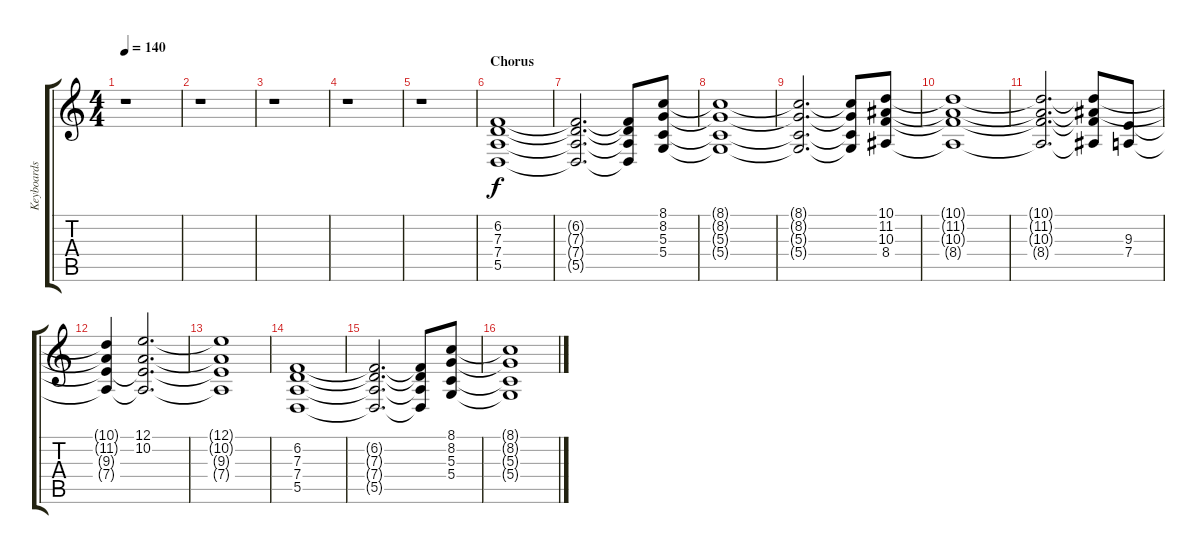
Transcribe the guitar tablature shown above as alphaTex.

\track ("Keyboards" "Keyboards") {instrument tremolostrings}
\staff {score tabs}
\tuning (E4 B3 G3 D3 A2 E2) {hide}
\ts (4 4)
\tempo 140
\clef g2
\ks c
r.1{dy f} |
r.1 |
r.1 |
r.1 |
r.1 |
\section ("" "Chorus")
(6.2 7.3 7.4 5.5).1 |
(6.2{t} 7.3{t} 7.4{t} 5.5{t}).2{d} (6.2{t} 7.3{t} 7.4{t} 5.5{t}).8 (8.1 8.2 5.3 5.4).8 |
(8.1{t} 8.2{t} 5.3{t} 5.4{t}).1 |
(8.1{t} 8.2{t} 5.3{t} 5.4{t}).2{d} (8.1{t} 8.2{t} 5.3{t} 5.4{t}).8 (10.1 11.2 10.3 8.4).8 |
(10.1{t} 11.2{t} 10.3{t} 8.4{t}).1 |
(10.1{t} 11.2{t} 10.3{t} 8.4{t}).2{d} (10.1{t} 11.2{t} 10.3{t} 8.4{t}).8 (9.3 7.4).8 |
(10.1{t} 11.2{t} 9.3{t} 7.4{t}).4 (12.1 10.2 9.3{t} 7.4{t}).2{d} |
(12.1{t} 10.2{t} 9.3{t} 7.4{t}).1 |
(6.2 7.3 7.4 5.5).1 |
(6.2{t} 7.3{t} 7.4{t} 5.5{t}).2{d} (6.2{t} 7.3{t} 7.4{t} 5.5{t}).8 (8.1 8.2 5.3 5.4).8 |
(8.1{t} 8.2{t} 5.3{t} 5.4{t}).1
